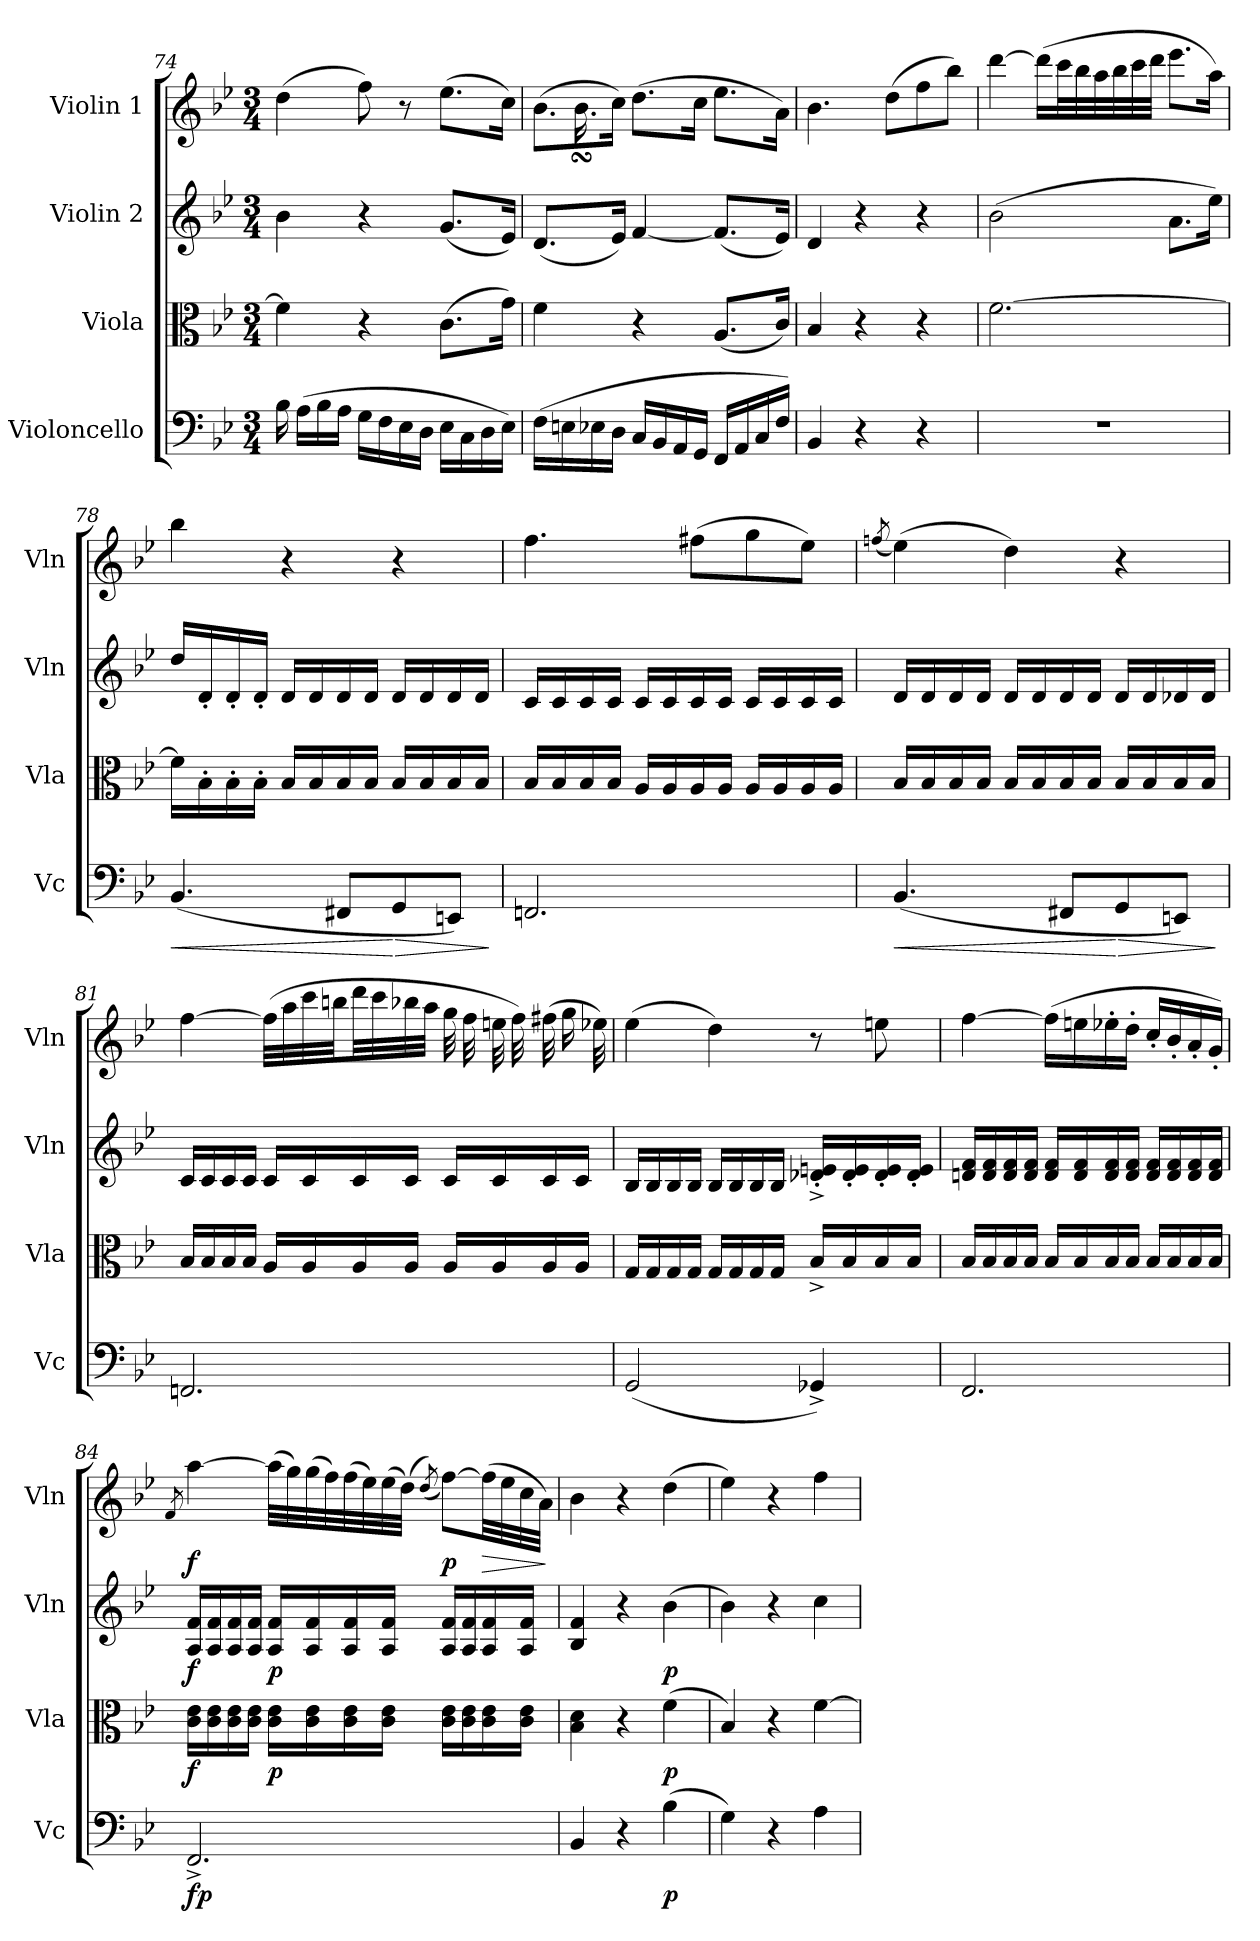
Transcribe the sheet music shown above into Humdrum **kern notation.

**kern	**dynam	**kern	**dynam	**kern	**dynam	**kern	**dynam
*part4	*part4	*part3	*part3	*part2	*part2	*part1	*part1
*staff4	*staff4	*staff3	*staff3	*staff2	*staff2	*staff1	*staff1
*I"Violoncello	*	*I"Viola	*	*I"Violin 2	*	*I"Violin 1	*
*I'Vc	*	*I'Vla	*	*I'Vln	*	*I'Vln	*
*clefF4	*	*clefC3	*	*clefG2	*	*clefG2	*
*k[b-e-]	*	*k[b-e-]	*	*k[b-e-]	*	*k[b-e-]	*
*M3/4	*	*M3/4	*	*M3/4	*	*M3/4	*
=74	=74	=74	=74	=74	=74	=74	=74
16B-\	.	4f\]	.	4b-\	.	(>4dd\	.
(>16A\LL	.	.	.	.	.	.	.
16B-\	.	.	.	.	.	.	.
16A\JJ	.	.	.	.	.	.	.
16G\LL	.	4r	.	4r	.	8ff\)	.
16F\	.	.	.	.	.	.	.
16E-\	.	.	.	.	.	8r	.
16D\JJ	.	.	.	.	.	.	.
16E-\LL	.	(>8.c\L	.	(<8.g/L	.	(>8.ee-\L	.
16C\	.	.	.	.	.	.	.
16D\	.	.	.	.	.	.	.
16E-\JJ)	.	16g\Jk)	.	16e-/Jk)	.	16cc\Jk)	.
!!LO:LB:g=z
=75	=75	=75	=75	=75	=75	=75	=75
*	*	*	*	*	*	*^	*
(>16F\LL	.	4f\	.	(<8.d/L	.	(>8.b-\L	16.ryy	.
16En\	.	.	.	.	.	.	.	.
.	.	.	.	.	.	.	16.b-sSSs	.
16E-X\	.	.	.	.	.	.	.	.
16D\JJ	.	.	.	16e-/Jk)	.	16cc\Jk)	2ryy	.
16C/LL	.	4r	.	[<4f/	.	(>8.dd\L	.	.
16BB-/	.	.	.	.	.	.	.	.
16AA/	.	.	.	.	.	.	.	.
16GG/JJ	.	.	.	.	.	16cc\Jk	.	.
16FF/LL	.	(<8.A/L	.	(<8.f/L]	.	8.ee-\L	.	.
16AA/	.	.	.	.	.	.	.	.
16C/	.	.	.	.	.	.	.	.
16F/JJ)	.	16c/Jk)	.	16e-/Jk)	.	16a\Jk)	16ryy	.
*	*	*	*	*	*	*v	*v	*
=76	=76	=76	=76	=76	=76	=76	=76
4BB-/	.	4B-/	.	4d/	.	4.b-\	.
4r	.	4r	.	4r	.	.	.
.	.	.	.	.	.	(>8dd\L	.
4r	.	4r	.	4r	.	8ff\	.
.	.	.	.	.	.	8bb-\J)	.
=77	=77	=77	=77	=77	=77	=77	=77
2.r	.	[>2.f\	.	(>2b-\	.	[>4ddd\	.
.	.	.	.	.	.	(>16ddd\LL]	.
.	.	.	.	.	.	32ccc\L	.
.	.	.	.	.	.	32bb-\	.
.	.	.	.	.	.	32aa\	.
.	.	.	.	.	.	32bb-\	.
.	.	.	.	.	.	32ccc\	.
.	.	.	.	.	.	32ddd\JJJ	.
.	.	.	.	8.a\L	.	8.eee-\L	.
.	.	.	.	16ee-\Jk)	.	16aa\Jk)	.
=78	=78	=78	=78	=78	=78	=78	=78
!	!LO:HP:b	!	!	!	!	!	!
(<4.BB-/	<	16f\LL]	.	16dd/LL	.	4bb-\	.
.	.	16B-'\	.	16d'/	.	.	.
.	.	16B-'\	.	16d'/	.	.	.
.	.	16B-'\JJ	.	16d'/JJ	.	.	.
.	.	16B-/LL	.	16d/LL	.	4r	.
.	.	16B-/	.	16d/	.	.	.
8FF#X/L	.	16B-/	.	16d/	.	.	.
.	.	16B-/JJ	.	16d/JJ	.	.	.
!	!LO:HP:n=1:b	!	!	!	!	!	!
8GG/	[ >	16B-/LL	.	16d/LL	.	4r	.
.	.	16B-/	.	16d/	.	.	.
8EEn/J)	.	16B-/	.	16d/	.	.	.
.	.	16B-/JJ	.	16d/JJ	.	.	.
.	]	.	.	.	.	.	.
!!LO:LB:g=z
=79	=79	=79	=79	=79	=79	=79	=79
2.FFn/	.	16B-/LL	.	16c/LL	.	4.ff\	.
.	.	16B-/	.	16c/	.	.	.
.	.	16B-/	.	16c/	.	.	.
.	.	16B-/JJ	.	16c/JJ	.	.	.
.	.	16A/LL	.	16c/LL	.	.	.
.	.	16A/	.	16c/	.	.	.
.	.	16A/	.	16c/	.	(>8ff#X\L	.
.	.	16A/JJ	.	16c/JJ	.	.	.
.	.	16A/LL	.	16c/LL	.	8gg\	.
.	.	16A/	.	16c/	.	.	.
.	.	16A/	.	16c/	.	8ee-\J)	.
.	.	16A/JJ	.	16c/JJ	.	.	.
!!LO:PB:g=z
=80	=80	=80	=80	=80	=80	=80	=80
.	.	.	.	.	.	(8qffn/	.
!	!LO:HP:b	!	!	!	!	!	!
(<4.BB-/	<	16B-/LL	.	16d/LL	.	(>4ee-\)	.
.	.	16B-/	.	16d/	.	.	.
.	.	16B-/	.	16d/	.	.	.
.	.	16B-/JJ	.	16d/JJ	.	.	.
.	.	16B-/LL	.	16d/LL	.	4dd\)	.
.	.	16B-/	.	16d/	.	.	.
8FF#X/L	.	16B-/	.	16d/	.	.	.
.	.	16B-/JJ	.	16d/JJ	.	.	.
!	!LO:HP:n=1:b	!	!	!	!	!	!
8GG/	[ >	16B-/LL	.	16d/LL	.	4r	.
.	.	16B-/	.	16d/	.	.	.
8EEn/J)	.	16B-/	.	16d-X/	.	.	.
.	.	16B-/JJ	.	16d-/JJ	.	.	.
.	]	.	.	.	.	.	.
=81	=81	=81	=81	=81	=81	=81	=81
2.FFn/	.	16B-/LL	.	16c/LL	.	[>4ff\	.
.	.	16B-/	.	16c/	.	.	.
.	.	16B-/	.	16c/	.	.	.
.	.	16B-/JJ	.	16c/JJ	.	.	.
.	.	16A/LL	.	16c/LL	.	(>32ff\LLL]	.
.	.	.	.	.	.	32aa\	.
.	.	16A/	.	16c/	.	32ccc\	.
.	.	.	.	.	.	32bbn\JJ	.
.	.	16A/	.	16c/	.	32ddd\LL	.
.	.	.	.	.	.	32ccc\	.
.	.	16A/JJ	.	16c/JJ	.	32bb-X\	.
.	.	.	.	.	.	32aa\JJJ	.
.	.	16A/LL	.	16c/LL	.	32gg\LLL	.
.	.	.	.	.	.	32ff\	.
.	.	16A/	.	16c/	.	32een\	.
.	.	.	.	.	.	32ff\JJ)	.
.	.	16A/	.	16c/	.	(>32ff#X\LL	.
.	.	.	.	.	.	16gg\	.
.	.	16A/JJ	.	16c/JJ	.	.	.
.	.	.	.	.	.	32ee-X\JJk)	.
!!LO:LB:g=z
=82	=82	=82	=82	=82	=82	=82	=82
(<2GG/	.	16G/LL	.	16B-/LL	.	(>4ee-\	.
.	.	16G/	.	16B-/	.	.	.
.	.	16G/	.	16B-/	.	.	.
.	.	16G/JJ	.	16B-/JJ	.	.	.
.	.	16G/LL	.	16B-/LL	.	4dd\)	.
.	.	16G/	.	16B-/	.	.	.
.	.	16G/	.	16B-/	.	.	.
.	.	16G/JJ	.	16B-/JJ	.	.	.
4GG-X^/)	.	16B-^/LL	.	16d-X/'^ 16en/'^LL	.	8r	.
.	.	16B-/	.	16d-/' 16e/'	.	.	.
.	.	16B-/	.	16d-/' 16e/'	.	8een\	.
.	.	16B-/JJ	.	16d-/' 16e/'JJ	.	.	.
!!LO:LB:g=z
=83	=83	=83	=83	=83	=83	=83	=83
2.FF/	.	16B-/LL	.	16dn/ 16f/LL	.	[>4ff\	.
.	.	16B-/	.	16d/ 16f/	.	.	.
.	.	16B-/	.	16d/ 16f/	.	.	.
.	.	16B-/JJ	.	16d/ 16f/JJ	.	.	.
.	.	16B-/LL	.	16d/ 16f/LL	.	(>16ff\LL]	.
.	.	16B-/	.	16d/ 16f/	.	16een\	.
.	.	16B-/	.	16d/ 16f/	.	16ee-X'\	.
.	.	16B-/JJ	.	16d/ 16f/JJ	.	16dd'\JJ	.
.	.	16B-/LL	.	16d/ 16f/LL	.	16cc'/LL	.
.	.	16B-/	.	16d/ 16f/	.	16b-'/	.
.	.	16B-/	.	16d/ 16f/	.	16a'/	.
.	.	16B-/JJ	.	16d/ 16f/JJ	.	16g'/JJ)	.
=84	=84	=84	=84	=84	=84	=84	=84
.	.	.	.	.	.	8qf/	.
!	!LO:DY:b	!	!LO:DY:b	!	!LO:DY:b	!	!LO:DY:b
2.FF^/	fp	16c\ 16e-\LL	f	16A/ 16f/LL	f	[>4aa\	f
.	.	16c\ 16e-\	.	16A/ 16f/	.	.	.
.	.	16c\ 16e-\	.	16A/ 16f/	.	.	.
.	.	16c\ 16e-\JJ	.	16A/ 16f/JJ	.	.	.
!	!	!	!LO:DY:b	!	!LO:DY:b	!	!
.	.	16c\ 16e-\LL	p	16A/ 16f/LL	p	(32aa\LLL]	.
.	.	.	.	.	.	32gg\)	.
.	.	16c\ 16e-\	.	16A/ 16f/	.	(>32gg\	.
.	.	.	.	.	.	32ff\)	.
.	.	16c\ 16e-\	.	16A/ 16f/	.	(>32ff\	.
.	.	.	.	.	.	32ee-\)	.
.	.	16c\ 16e-\JJ	.	16A/ 16f/JJ	.	(>32ee-\	.
.	.	.	.	.	.	(32dd\JJJ)	.
.	.	.	.	.	.	(8qdd/)	.
!	!	!	!	!	!	!	!LO:DY:b
.	.	16c\ 16e-\LL	.	16A/ 16f/LL	.	[>8ff\L)	p
.	.	16c\ 16e-\	.	16A/ 16f/	.	.	.
!	!	!	!	!	!	!	!LO:HP:b
.	.	16c\ 16e-\	.	16A/ 16f/	.	(>32ff\LL]	>
.	.	.	.	.	.	32ee-\	.
.	.	16c\ 16e-\JJ	.	16A/ 16f/JJ	.	32cc\	.
.	.	.	.	.	.	32a\JJJ)	.
.	.	.	.	.	.	.	]
=85	=85	=85	=85	=85	=85	=85	=85
4BB-/	.	4B-\ 4d\	.	4B-/ 4f/	.	4b-\	.
4r	.	4r	.	4r	.	4r	.
!	!LO:DY:b	!	!LO:DY:b	!	!LO:DY:b	!	!
(4B-\	p	(4f\	p	(4b-\	p	(4dd\	.
!!LO:LB:g=z
=86	=86	=86	=86	=86	=86	=86	=86
4G\)	.	4B-/)	.	4b-\)	.	4ee-\)	.
4r	.	4r	.	4r	.	4r	.
4A\	.	[>4f\	.	4cc\	.	4ff\	.
=	=	=	=	=	=	=	=
*-	*-	*-	*-	*-	*-	*-	*-
